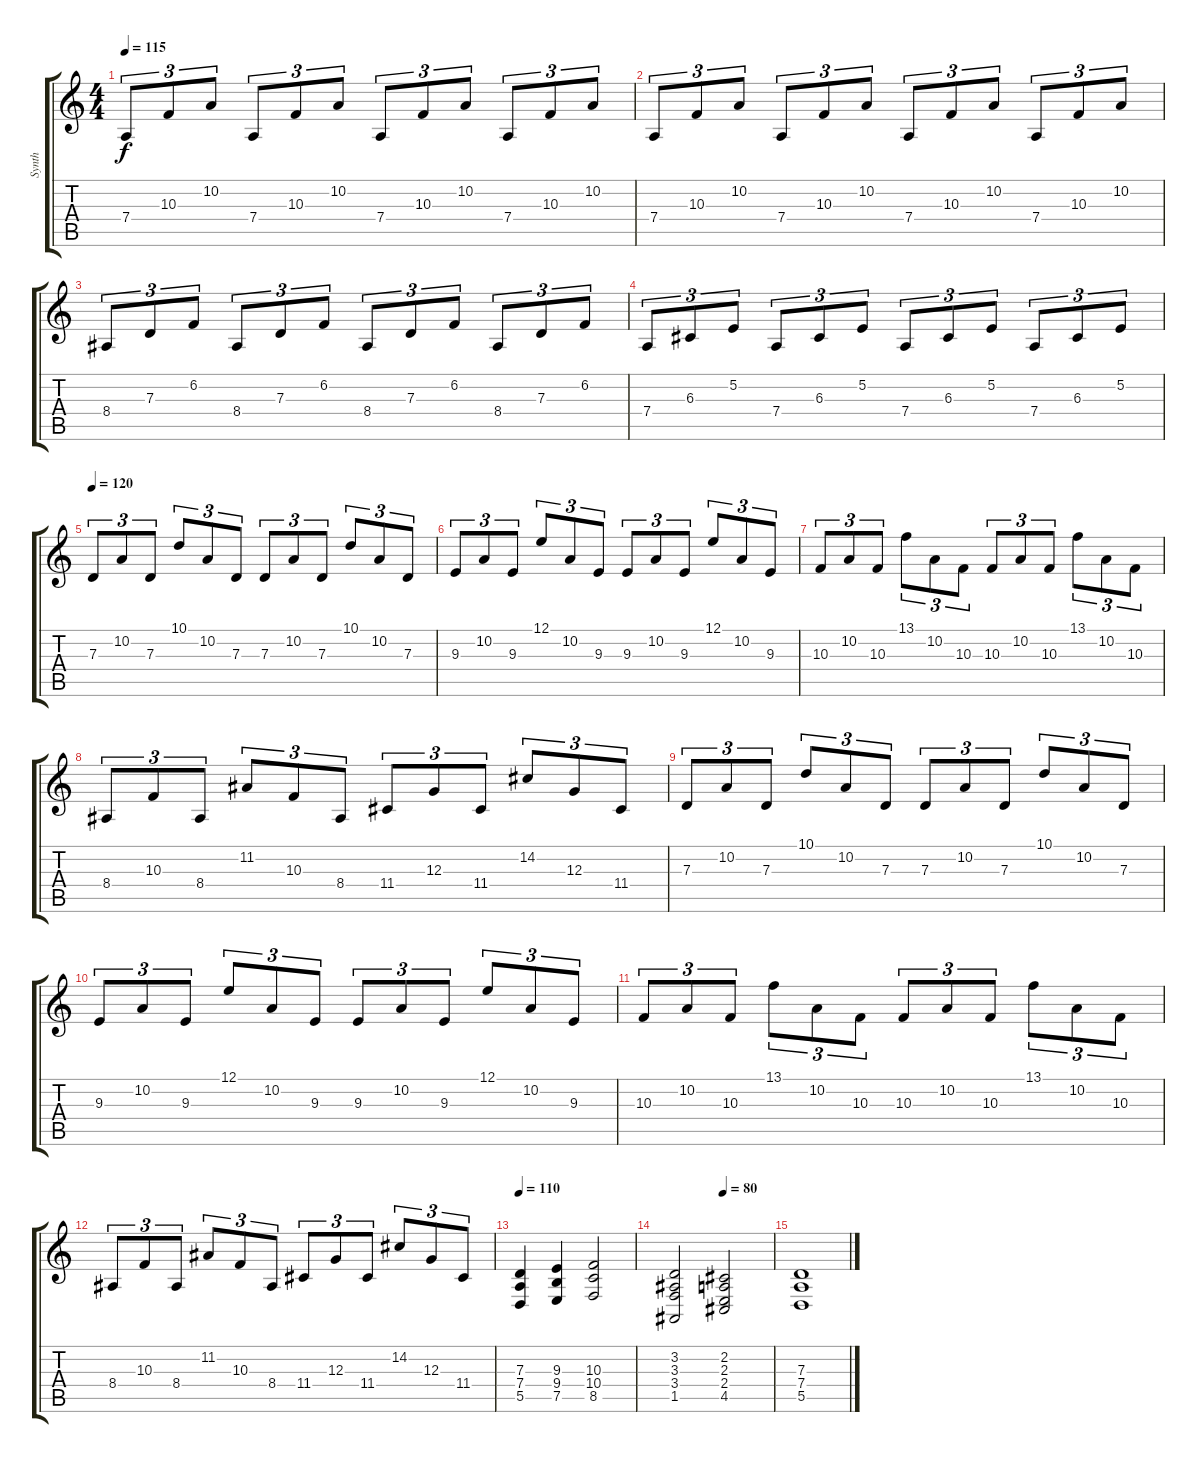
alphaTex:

\track ("Synth" "Synth") {instrument pad4choir}
\staff {score tabs}
\tuning (E4 B3 G3 D3 A2 E2) {hide}
\ts (4 4)
\tempo 115
\clef g2
\ks c
7.4.8{tu (3 2) dy f} 10.3.8{tu (3 2)} 10.2.8{tu (3 2)} 7.4.8{tu (3 2)} 10.3.8{tu (3 2)} 10.2.8{tu (3 2)} 7.4.8{tu (3 2)} 10.3.8{tu (3 2)} 10.2.8{tu (3 2)} 7.4.8{tu (3 2)} 10.3.8{tu (3 2)} 10.2.8{tu (3 2)} |
7.4.8{tu (3 2)} 10.3.8{tu (3 2)} 10.2.8{tu (3 2)} 7.4.8{tu (3 2)} 10.3.8{tu (3 2)} 10.2.8{tu (3 2)} 7.4.8{tu (3 2)} 10.3.8{tu (3 2)} 10.2.8{tu (3 2)} 7.4.8{tu (3 2)} 10.3.8{tu (3 2)} 10.2.8{tu (3 2)} |
8.4.8{tu (3 2)} 7.3.8{tu (3 2)} 6.2.8{tu (3 2)} 8.4.8{tu (3 2)} 7.3.8{tu (3 2)} 6.2.8{tu (3 2)} 8.4.8{tu (3 2)} 7.3.8{tu (3 2)} 6.2.8{tu (3 2)} 8.4.8{tu (3 2)} 7.3.8{tu (3 2)} 6.2.8{tu (3 2)} |
7.4.8{tu (3 2)} 6.3.8{tu (3 2)} 5.2.8{tu (3 2)} 7.4.8{tu (3 2)} 6.3.8{tu (3 2)} 5.2.8{tu (3 2)} 7.4.8{tu (3 2)} 6.3.8{tu (3 2)} 5.2.8{tu (3 2)} 7.4.8{tu (3 2)} 6.3.8{tu (3 2)} 5.2.8{tu (3 2)} |
\tempo 120
7.3.8{tu (3 2)} 10.2.8{tu (3 2)} 7.3.8{tu (3 2)} 10.1.8{tu (3 2)} 10.2.8{tu (3 2)} 7.3.8{tu (3 2)} 7.3.8{tu (3 2)} 10.2.8{tu (3 2)} 7.3.8{tu (3 2)} 10.1.8{tu (3 2)} 10.2.8{tu (3 2)} 7.3.8{tu (3 2)} |
9.3.8{tu (3 2)} 10.2.8{tu (3 2)} 9.3.8{tu (3 2)} 12.1.8{tu (3 2)} 10.2.8{tu (3 2)} 9.3.8{tu (3 2)} 9.3.8{tu (3 2)} 10.2.8{tu (3 2)} 9.3.8{tu (3 2)} 12.1.8{tu (3 2)} 10.2.8{tu (3 2)} 9.3.8{tu (3 2)} |
10.3.8{tu (3 2)} 10.2.8{tu (3 2)} 10.3.8{tu (3 2)} 13.1.8{tu (3 2)} 10.2.8{tu (3 2)} 10.3.8{tu (3 2)} 10.3.8{tu (3 2)} 10.2.8{tu (3 2)} 10.3.8{tu (3 2)} 13.1.8{tu (3 2)} 10.2.8{tu (3 2)} 10.3.8{tu (3 2)} |
8.4.8{tu (3 2)} 10.3.8{tu (3 2)} 8.4.8{tu (3 2)} 11.2.8{tu (3 2)} 10.3.8{tu (3 2)} 8.4.8{tu (3 2)} 11.4.8{tu (3 2)} 12.3.8{tu (3 2)} 11.4.8{tu (3 2)} 14.2.8{tu (3 2)} 12.3.8{tu (3 2)} 11.4.8{tu (3 2)} |
7.3.8{tu (3 2)} 10.2.8{tu (3 2)} 7.3.8{tu (3 2)} 10.1.8{tu (3 2)} 10.2.8{tu (3 2)} 7.3.8{tu (3 2)} 7.3.8{tu (3 2)} 10.2.8{tu (3 2)} 7.3.8{tu (3 2)} 10.1.8{tu (3 2)} 10.2.8{tu (3 2)} 7.3.8{tu (3 2)} |
9.3.8{tu (3 2)} 10.2.8{tu (3 2)} 9.3.8{tu (3 2)} 12.1.8{tu (3 2)} 10.2.8{tu (3 2)} 9.3.8{tu (3 2)} 9.3.8{tu (3 2)} 10.2.8{tu (3 2)} 9.3.8{tu (3 2)} 12.1.8{tu (3 2)} 10.2.8{tu (3 2)} 9.3.8{tu (3 2)} |
10.3.8{tu (3 2)} 10.2.8{tu (3 2)} 10.3.8{tu (3 2)} 13.1.8{tu (3 2)} 10.2.8{tu (3 2)} 10.3.8{tu (3 2)} 10.3.8{tu (3 2)} 10.2.8{tu (3 2)} 10.3.8{tu (3 2)} 13.1.8{tu (3 2)} 10.2.8{tu (3 2)} 10.3.8{tu (3 2)} |
8.4.8{tu (3 2)} 10.3.8{tu (3 2)} 8.4.8{tu (3 2)} 11.2.8{tu (3 2)} 10.3.8{tu (3 2)} 8.4.8{tu (3 2)} 11.4.8{tu (3 2)} 12.3.8{tu (3 2)} 11.4.8{tu (3 2)} 14.2.8{tu (3 2)} 12.3.8{tu (3 2)} 11.4.8{tu (3 2)} |
\tempo 110
(7.3 7.4 5.5).4{volume 16 instrument stringensemble1} (9.3 9.4 7.5).4 (10.3 10.4 8.5).2 |
\tempo (80 0.5)
(3.2 3.3 3.4 1.5).2 (2.2 2.3 2.4 4.5).2 |
(7.3 7.4 5.5).1
